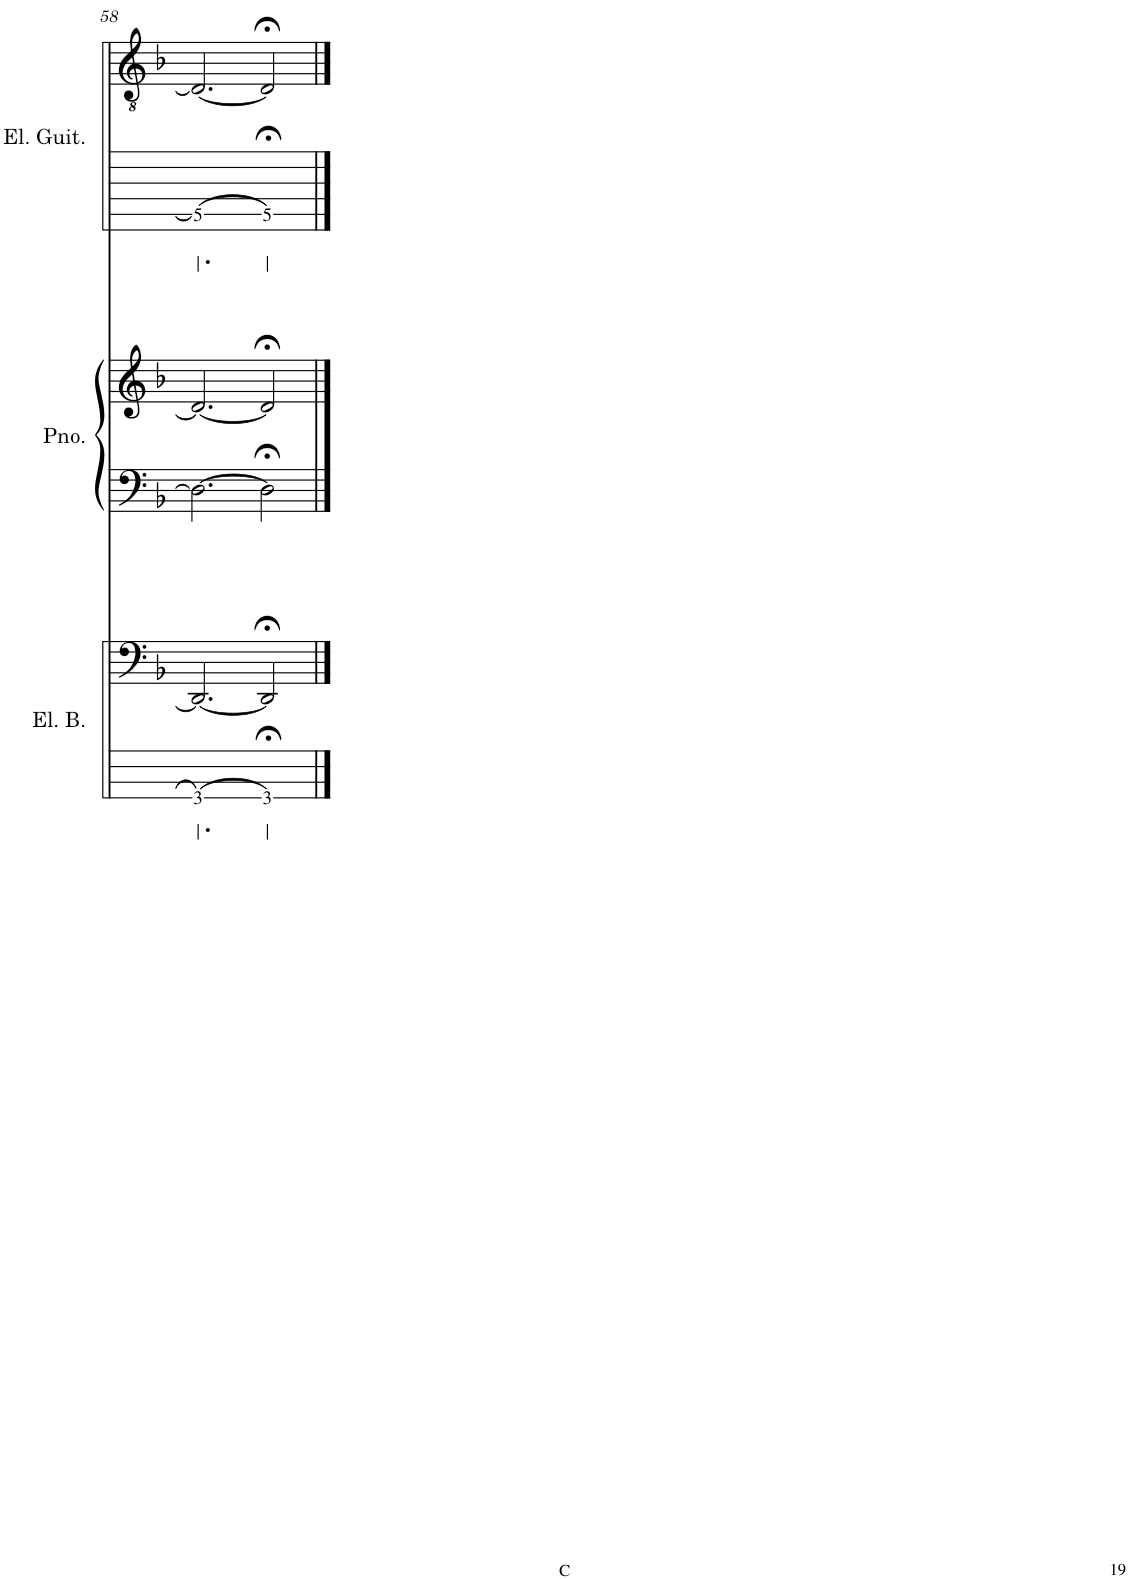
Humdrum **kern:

**kern	**kern	**kern	**kern	**kern	**kern	**kern	**kern	**kern
*part6	*part6	*part5	*part4	*part3	*part2	*part2	*part1	*part1
*staff9	*staff8	*staff7	*staff6	*staff5	*staff4	*staff3	*staff2	*staff1
*I"Electric Bass	*	*I"Piano	*I"Piano	*I"Piano	*I"Piano	*	*I"Electric Guitar	*
*I'El. B.	*	*I'Pno.	*I'Pno.	*I'Pno.	*I'Pno.	*	*I'El. Guit.	*
!!LO:PB:g=z
*	*clefF4	*clefF4	*clefG2	*clefG2	*clefF4	*clefG2	*	*clefGv2
*Trd7c12	*Trd7c12	*	*	*	*	*	*	*
*k[b-]	*k[b-]	*k[b-]	*k[b-]	*k[b-]	*k[b-]	*k[b-]	*k[b-]	*k[b-]
*M5/4	*M5/4	*M5/4	*M5/4	*M5/4	*M5/4	*M5/4	*M5/4	*M5/4
=58	=58	=58	=58	=58	=58	=58	=58	=58
2.DD\_	2.DD/_	2.D_	2.d_	2.d_	2.D\_	2.d/_	2.D\_	2.D/_
2DD;<\]	2DD;</]	2D;<]	2d;<]	2d;<]	2D;<\]	2d;</]	2D;<\]	2D;</]
==	==	==	==	==	==	==	==	==
*-	*-	*-	*-	*-	*-	*-	*-	*-
